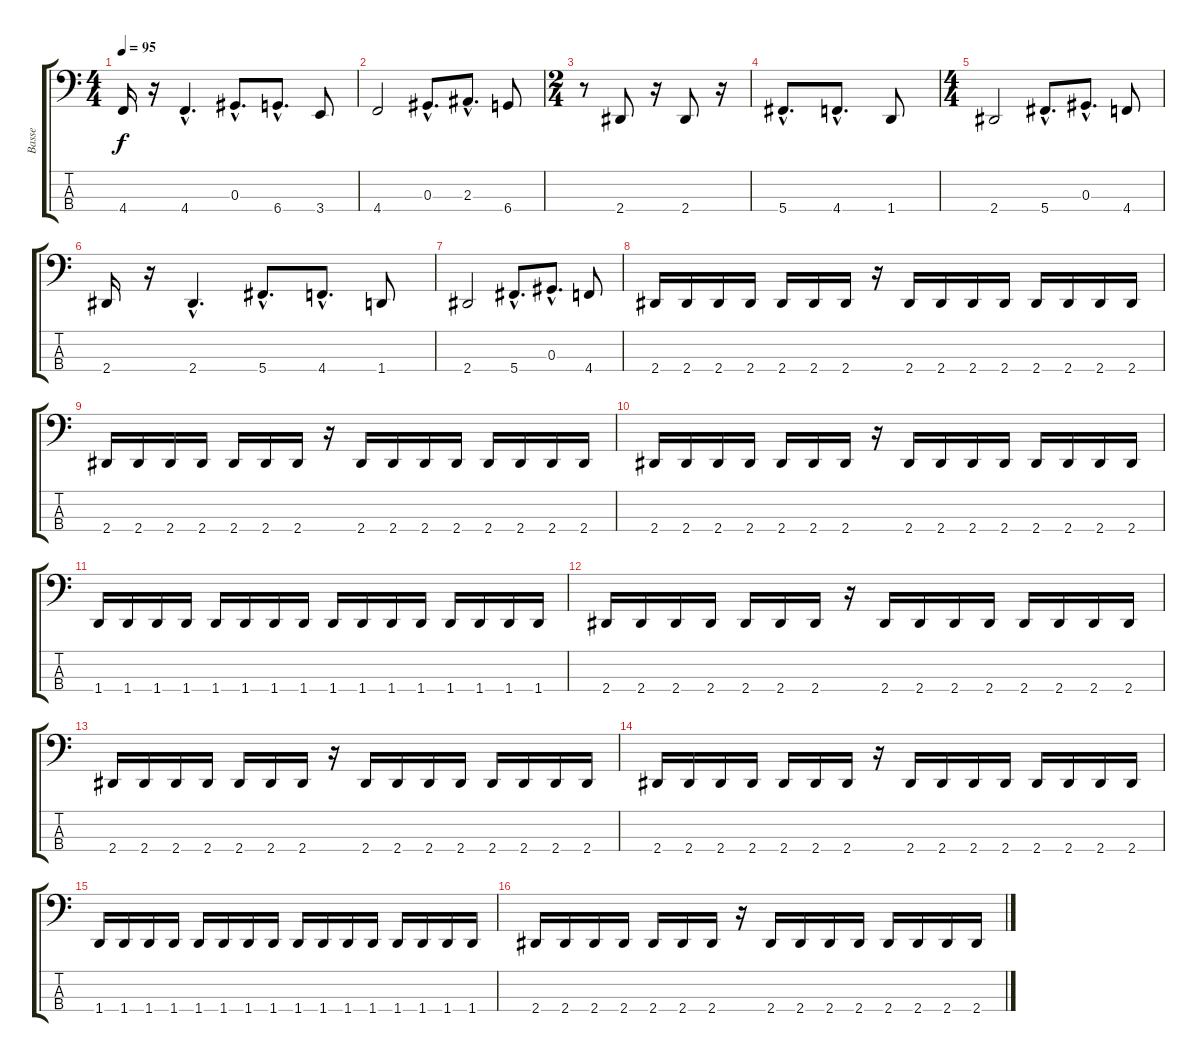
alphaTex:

\track ("Basse" "Basse") {instrument acousticbass}
\staff {score tabs}
\tuning (Gb2 Db2 Ab1 Db1) {hide}
\ts (4 4)
\tempo 95
\clef f4
\ks c
4.4.16{dy f} r.16 4.4{hac}.4{d} 0.3{hac}.8{d} 6.4{hac}.8{d} 3.4.8 |
4.4.2 0.3{hac}.8{d} 2.3{hac}.8{d} 6.4.8 |
\ts (2 4)
r.8 2.4.8 r.16 2.4.8 r.16 |
5.4{hac}.8{d} 4.4{hac}.8{d} 1.4.8 |
\ts (4 4)
2.4.2 5.4{hac}.8{d} 0.3{hac}.8{d} 4.4.8 |
2.4.16 r.16 2.4{hac}.4{d} 5.4{hac}.8{d} 4.4{hac}.8{d} 1.4.8 |
2.4.2 5.4{hac}.8{d} 0.3{hac}.8{d} 4.4.8 |
2.4.16 2.4.16 2.4.16 2.4.16 2.4.16 2.4.16 2.4.16 r.16 2.4.16 2.4.16 2.4.16 2.4.16 2.4.16 2.4.16 2.4.16 2.4.16 |
2.4.16 2.4.16 2.4.16 2.4.16 2.4.16 2.4.16 2.4.16 r.16 2.4.16 2.4.16 2.4.16 2.4.16 2.4.16 2.4.16 2.4.16 2.4.16 |
2.4.16 2.4.16 2.4.16 2.4.16 2.4.16 2.4.16 2.4.16 r.16 2.4.16 2.4.16 2.4.16 2.4.16 2.4.16 2.4.16 2.4.16 2.4.16 |
1.4.16 1.4.16 1.4.16 1.4.16 1.4.16 1.4.16 1.4.16 1.4.16 1.4.16 1.4.16 1.4.16 1.4.16 1.4.16 1.4.16 1.4.16 1.4.16 |
2.4.16 2.4.16 2.4.16 2.4.16 2.4.16 2.4.16 2.4.16 r.16 2.4.16 2.4.16 2.4.16 2.4.16 2.4.16 2.4.16 2.4.16 2.4.16 |
2.4.16 2.4.16 2.4.16 2.4.16 2.4.16 2.4.16 2.4.16 r.16 2.4.16 2.4.16 2.4.16 2.4.16 2.4.16 2.4.16 2.4.16 2.4.16 |
2.4.16 2.4.16 2.4.16 2.4.16 2.4.16 2.4.16 2.4.16 r.16 2.4.16 2.4.16 2.4.16 2.4.16 2.4.16 2.4.16 2.4.16 2.4.16 |
1.4.16 1.4.16 1.4.16 1.4.16 1.4.16 1.4.16 1.4.16 1.4.16 1.4.16 1.4.16 1.4.16 1.4.16 1.4.16 1.4.16 1.4.16 1.4.16 |
2.4.16 2.4.16 2.4.16 2.4.16 2.4.16 2.4.16 2.4.16 r.16 2.4.16 2.4.16 2.4.16 2.4.16 2.4.16 2.4.16 2.4.16 2.4.16
